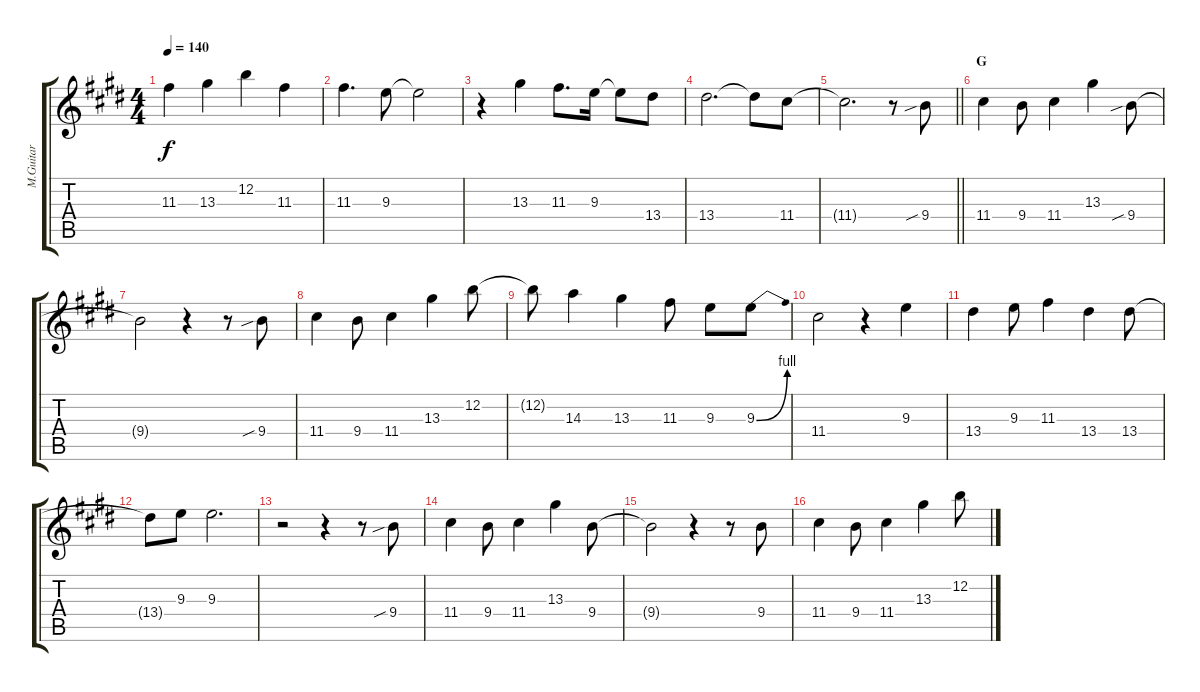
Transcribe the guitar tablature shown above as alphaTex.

\track ("M.Guitar" "M.Guitar") {instrument overdrivenguitar}
\staff {score tabs}
\tuning (E4 B3 G3 D3 A2 E2) {hide}
\ts (4 4)
\tempo 140
\clef g2
\ks c#minor
11.3.4{dy f} 13.3.4 12.2.4 11.3.4 |
11.3.4{d} 9.3.8 9.3{t}.2 |
r.4 13.3.4 11.3.8{d} 9.3.16 9.3{t}.8 13.4.8 |
13.4.2{d} 13.4{t}.8 11.4.8 |
\barLineRight lightlight
11.4{t}.2{d} r.8 9.4{sib}.8 |
\section ("" "G")
11.4.4 9.4.8 11.4.4 13.3.4 9.4{sib}.8 |
9.4{t}.2 r.4 r.8 9.4{sib}.8 |
11.4.4 9.4.8 11.4.4 13.3.4 12.2.8 |
12.2{t}.8 14.3.4 13.3.4 11.3.8 9.3.8 9.3{be (bend 0 0 60 4)}.8 |
11.4.2 r.4 9.3.4 |
13.4.4 9.3.8 11.3.4 13.4.4 13.4.8 |
13.4{t}.8 9.3.8 9.3.2{d} |
r.2 r.4 r.8 9.4{sib}.8 |
11.4.4 9.4.8 11.4.4 13.3.4 9.4.8 |
9.4{t}.2 r.4 r.8 9.4.8 |
11.4.4 9.4.8 11.4.4 13.3.4 12.2.8
